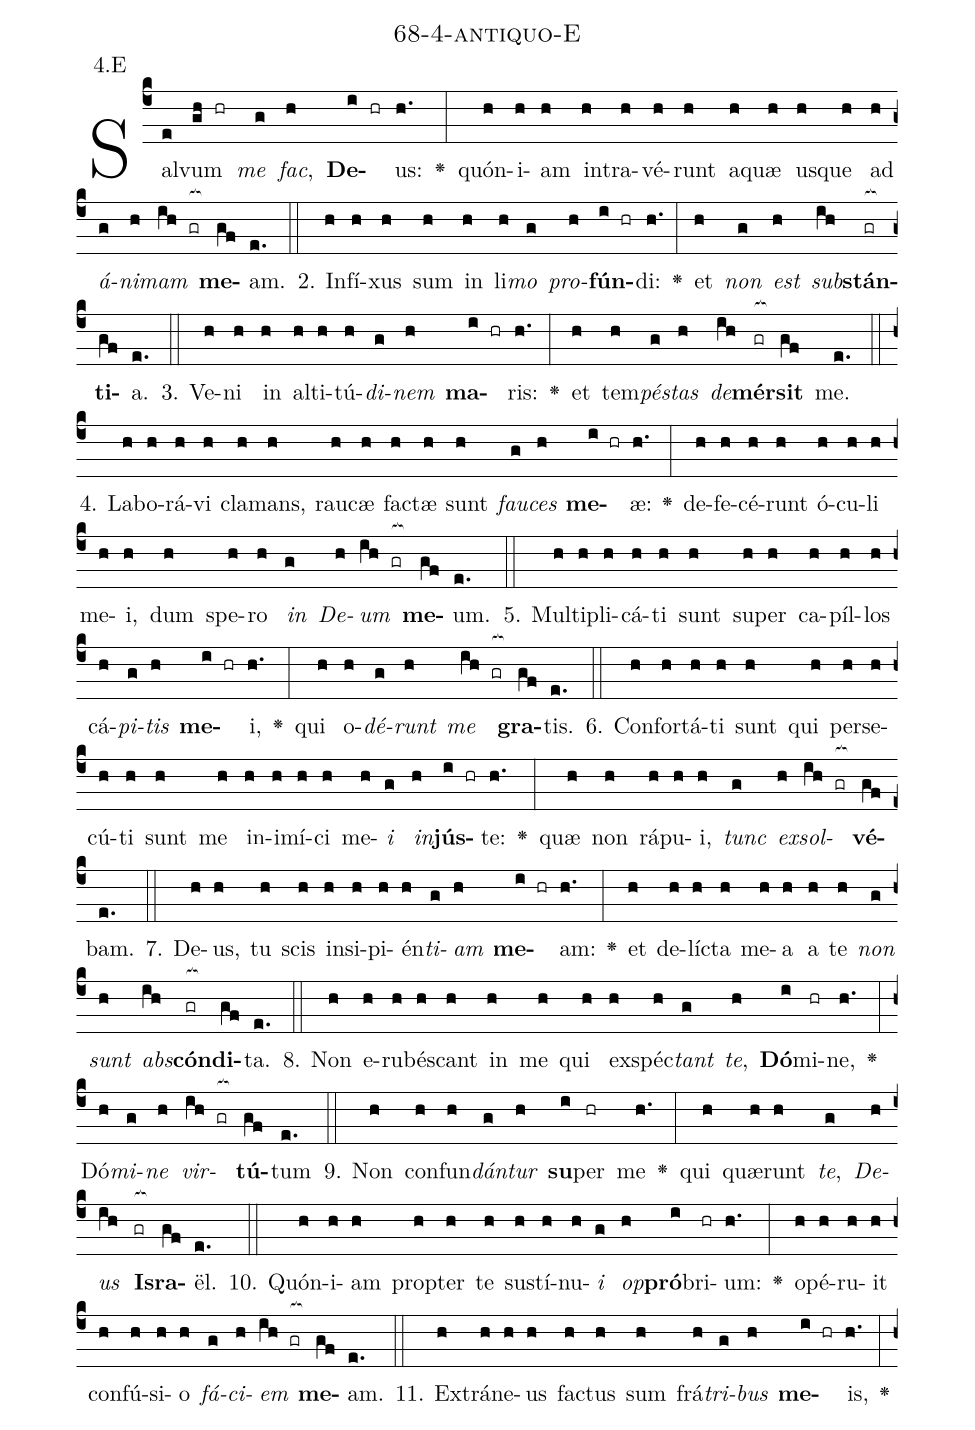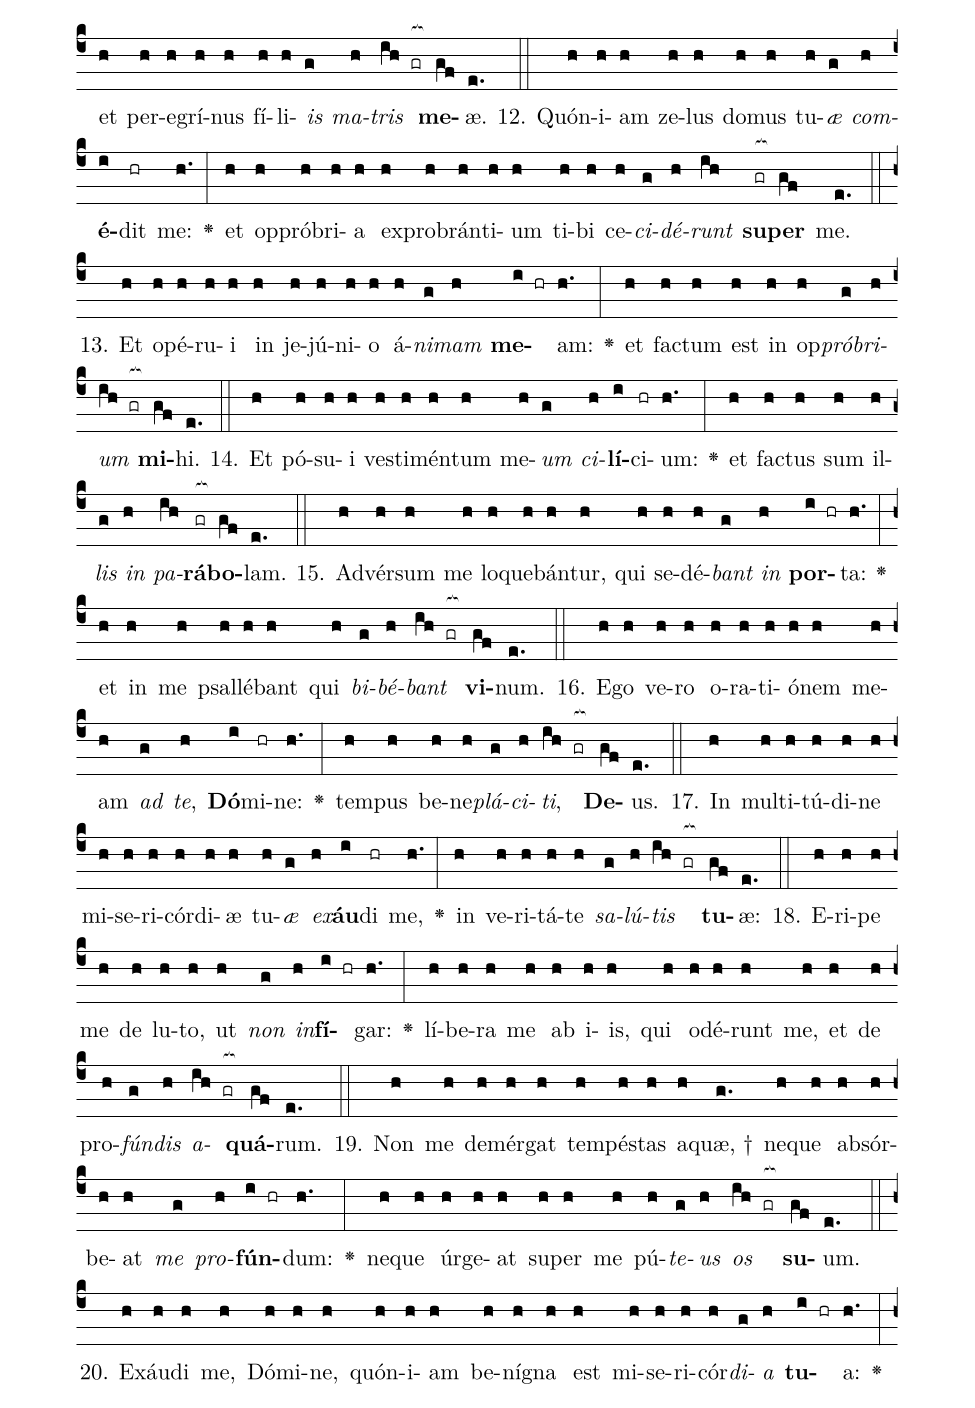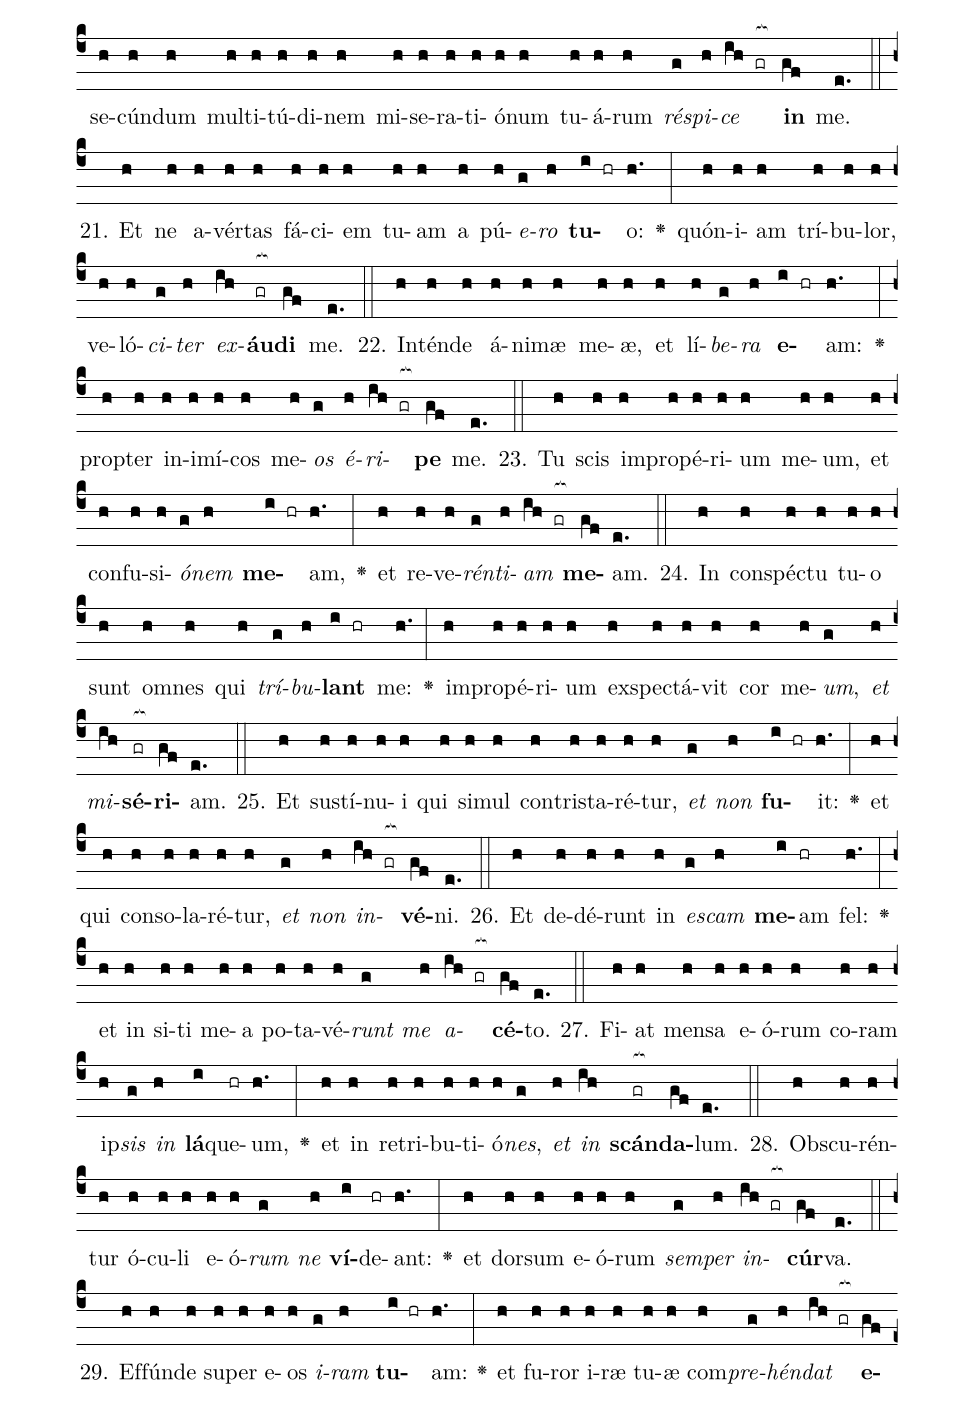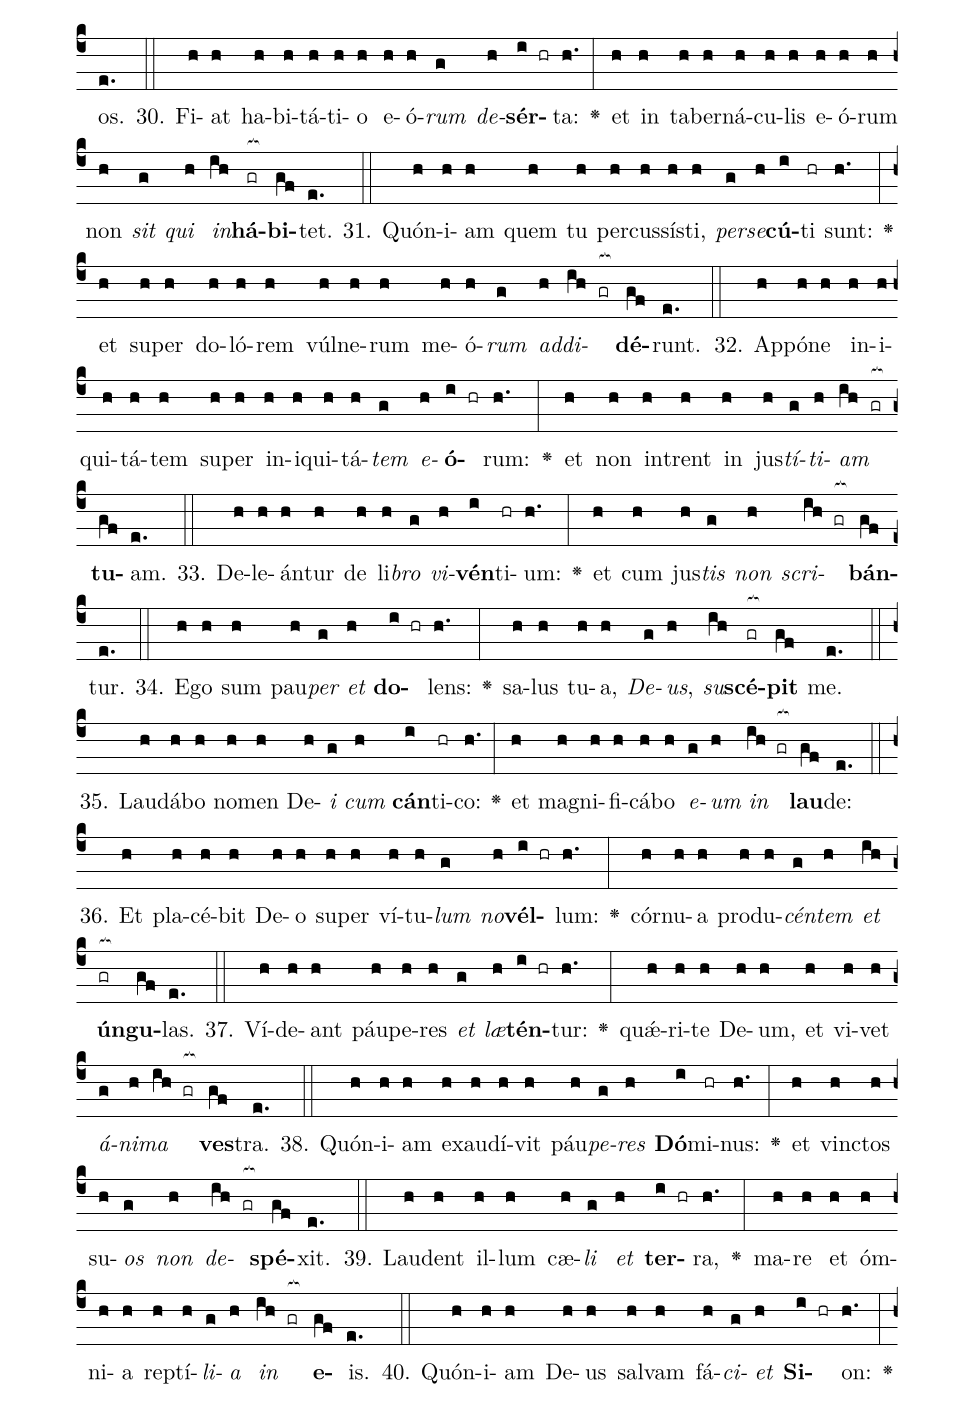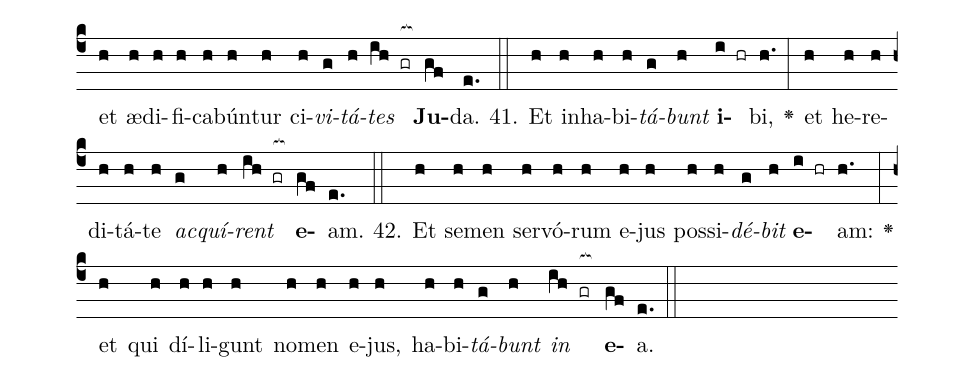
name: 68-4-antiquo-E;
annotation: 4.E;
%%
(c4)Sal(e)vum(gh hr) <i>me</i>(g) <i>fac</i>,(h) <b>De</b>(i hr)us:(h.) <v>\greheightstar</v>(:) quón(h)i(h)am(h) in(h)tra(h)vé(h)runt(h) a(h)quæ(h) us(h)que(h) ad(h) <i>á</i>(g)<i>ni</i>(h)<i>mam</i>(ih gr[ocb:1{]) <b>me</b>(gf[ocb:0}])am.(e.) (::)
2. In(h)fí(h)xus(h) sum(h) in(h) li(h)<i>mo</i>(g) <i>pro</i>(h)<b>fún</b>(i hr)di:(h.) <v>\greheightstar</v>(:) et(h) <i>non</i>(g) <i>est</i>(h) <i>sub</i>(ih)<b>stán</b>(gr[ocb:1{])<b>ti</b>(gf[ocb:0}])a.(e.) (::)
3. Ve(h)ni(h) in(h) al(h)ti(h)tú(h)<i>di</i>(g)<i>nem</i>(h) <b>ma</b>(i hr)ris:(h.) <v>\greheightstar</v>(:) et(h) tem(h)<i>pés</i>(g)<i>tas</i>(h) <i>de</i>(ih)<b>mér</b>(gr[ocb:1{])<b>sit</b>(gf[ocb:0}]) me.(e.) (::)
4. La(h)bo(h)rá(h)vi(h) cla(h)mans,(h) rau(h)cæ(h) fac(h)tæ(h) sunt(h) <i>fau</i>(g)<i>ces</i>(h) <b>me</b>(i hr)æ:(h.) <v>\greheightstar</v>(:) de(h)fe(h)cé(h)runt(h) ó(h)cu(h)li(h) me(h)i,(h) dum(h) spe(h)ro(h) <i>in</i>(g) <i>De</i>(h)<i>um</i>(ih gr[ocb:1{]) <b>me</b>(gf[ocb:0}])um.(e.) (::)
5. Mul(h)ti(h)pli(h)cá(h)ti(h) sunt(h) su(h)per(h) ca(h)píl(h)los(h) cá(h)<i>pi</i>(g)<i>tis</i>(h) <b>me</b>(i hr)i,(h.) <v>\greheightstar</v>(:) qui(h) o(h)<i>dé</i>(g)<i>runt</i>(h) <i>me</i>(ih gr[ocb:1{]) <b>gra</b>(gf[ocb:0}])tis.(e.) (::)
6. Con(h)for(h)tá(h)ti(h) sunt(h) qui(h) per(h)se(h)cú(h)ti(h) sunt(h) me(h) in(h)i(h)mí(h)ci(h) me(h)<i>i</i>(g) <i>in</i>(h)<b>jús</b>(i hr)te:(h.) <v>\greheightstar</v>(:) quæ(h) non(h) rá(h)pu(h)i,(h) <i>tunc</i>(g) <i>ex</i>(h)<i>sol</i>(ih gr[ocb:1{])<b>vé</b>(gf[ocb:0}])bam.(e.) (::)
7. De(h)us,(h) tu(h) scis(h) in(h)si(h)pi(h)én(h)<i>ti</i>(g)<i>am</i>(h) <b>me</b>(i hr)am:(h.) <v>\greheightstar</v>(:) et(h) de(h)líc(h)ta(h) me(h)a(h) a(h) te(h) <i>non</i>(g) <i>sunt</i>(h) <i>abs</i>(ih)<b>cón</b>(gr[ocb:1{])<b>di</b>(gf[ocb:0}])ta.(e.) (::)
8. Non(h) e(h)ru(h)bés(h)cant(h) in(h) me(h) qui(h) ex(h)spéc(h)<i>tant</i>(g) <i>te</i>,(h) <b>Dó</b>(i)mi(hr)ne,(h.) <v>\greheightstar</v>(:) Dó(h)<i>mi</i>(g)<i>ne</i>(h) <i>vir</i>(ih gr[ocb:1{])<b>tú</b>(gf[ocb:0}])tum(e.) (::)
9. Non(h) con(h)fun(h)<i>dán</i>(g)<i>tur</i>(h) <b>su</b>(i)per(hr) me(h.) <v>\greheightstar</v>(:) qui(h) quæ(h)runt(h) <i>te</i>,(g) <i>De</i>(h)<i>us</i>(ih) <b>Is</b>(gr[ocb:1{])<b>ra</b>(gf[ocb:0}])ël.(e.) (::)
10. Quón(h)i(h)am(h) prop(h)ter(h) te(h) sus(h)tí(h)nu(h)<i>i</i>(g) <i>op</i>(h)<b>pró</b>(i)bri(hr)um:(h.) <v>\greheightstar</v>(:) o(h)pé(h)ru(h)it(h) con(h)fú(h)si(h)o(h) <i>fá</i>(g)<i>ci</i>(h)<i>em</i>(ih gr[ocb:1{]) <b>me</b>(gf[ocb:0}])am.(e.) (::)
11. Ex(h)trá(h)ne(h)us(h) fac(h)tus(h) sum(h) frá(h)<i>tri</i>(g)<i>bus</i>(h) <b>me</b>(i hr)is,(h.) <v>\greheightstar</v>(:) et(h) per(h)e(h)grí(h)nus(h) fí(h)li(h)<i>is</i>(g) <i>ma</i>(h)<i>tris</i>(ih gr[ocb:1{]) <b>me</b>(gf[ocb:0}])æ.(e.) (::)
12. Quón(h)i(h)am(h) ze(h)lus(h) do(h)mus(h) tu(h)<i>æ</i>(g) <i>com</i>(h)<b>é</b>(i)dit(hr) me:(h.) <v>\greheightstar</v>(:) et(h) op(h)pró(h)bri(h)a(h) ex(h)pro(h)brán(h)ti(h)um(h) ti(h)bi(h) ce(h)<i>ci</i>(g)<i>dé</i>(h)<i>runt</i>(ih) <b>su</b>(gr[ocb:1{])<b>per</b>(gf[ocb:0}]) me.(e.) (::)
13. Et(h) o(h)pé(h)ru(h)i(h) in(h) je(h)jú(h)ni(h)o(h) á(h)<i>ni</i>(g)<i>mam</i>(h) <b>me</b>(i hr)am:(h.) <v>\greheightstar</v>(:) et(h) fac(h)tum(h) est(h) in(h) op(h)<i>pró</i>(g)<i>bri</i>(h)<i>um</i>(ih gr[ocb:1{]) <b>mi</b>(gf[ocb:0}])hi.(e.) (::)
14. Et(h) pó(h)su(h)i(h) ves(h)ti(h)mén(h)tum(h) me(h)<i>um</i>(g) <i>ci</i>(h)<b>lí</b>(i)ci(hr)um:(h.) <v>\greheightstar</v>(:) et(h) fac(h)tus(h) sum(h) il(h)<i>lis</i>(g) <i>in</i>(h) <i>pa</i>(ih)<b>rá</b>(gr[ocb:1{])<b>bo</b>(gf[ocb:0}])lam.(e.) (::)
15. Ad(h)vér(h)sum(h) me(h) lo(h)que(h)bán(h)tur,(h) qui(h) se(h)dé(h)<i>bant</i>(g) <i>in</i>(h) <b>por</b>(i hr)ta:(h.) <v>\greheightstar</v>(:) et(h) in(h) me(h) psal(h)lé(h)bant(h) qui(h) <i>bi</i>(g)<i>bé</i>(h)<i>bant</i>(ih gr[ocb:1{]) <b>vi</b>(gf[ocb:0}])num.(e.) (::)
16. E(h)go(h) ve(h)ro(h) o(h)ra(h)ti(h)ó(h)nem(h) me(h)am(h) <i>ad</i>(g) <i>te</i>,(h) <b>Dó</b>(i)mi(hr)ne:(h.) <v>\greheightstar</v>(:) tem(h)pus(h) be(h)ne(h)<i>plá</i>(g)<i>ci</i>(h)<i>ti</i>,(ih gr[ocb:1{]) <b>De</b>(gf[ocb:0}])us.(e.) (::)
17. In(h) mul(h)ti(h)tú(h)di(h)ne(h) mi(h)se(h)ri(h)cór(h)di(h)æ(h) tu(h)<i>æ</i>(g) <i>ex</i>(h)<b>áu</b>(i)di(hr) me,(h.) <v>\greheightstar</v>(:) in(h) ve(h)ri(h)tá(h)te(h) <i>sa</i>(g)<i>lú</i>(h)<i>tis</i>(ih gr[ocb:1{]) <b>tu</b>(gf[ocb:0}])æ:(e.) (::)
18. E(h)ri(h)pe(h) me(h) de(h) lu(h)to,(h) ut(h) <i>non</i>(g) <i>in</i>(h)<b>fí</b>(i hr)gar:(h.) <v>\greheightstar</v>(:) lí(h)be(h)ra(h) me(h) ab(h) i(h)is,(h) qui(h) o(h)dé(h)runt(h) me,(h) et(h) de(h) pro(h)<i>fún</i>(g)<i>dis</i>(h) <i>a</i>(ih gr[ocb:1{])<b>quá</b>(gf[ocb:0}])rum.(e.) (::)
19. Non(h) me(h) de(h)mér(h)gat(h) tem(h)pés(h)tas(h) a(h)quæ, †(g.) ne(h)que(h) ab(h)sór(h)be(h)at(h) <i>me</i>(g) <i>pro</i>(h)<b>fún</b>(i hr)dum:(h.) <v>\greheightstar</v>(:) ne(h)que(h) úr(h)ge(h)at(h) su(h)per(h) me(h) pú(h)<i>te</i>(g)<i>us</i>(h) <i>os</i>(ih gr[ocb:1{]) <b>su</b>(gf[ocb:0}])um.(e.) (::)
20. Ex(h)áu(h)di(h) me,(h) Dó(h)mi(h)ne,(h) quón(h)i(h)am(h) be(h)ní(h)gna(h) est(h) mi(h)se(h)ri(h)cór(h)<i>di</i>(g)<i>a</i>(h) <b>tu</b>(i hr)a:(h.) <v>\greheightstar</v>(:) se(h)cún(h)dum(h) mul(h)ti(h)tú(h)di(h)nem(h) mi(h)se(h)ra(h)ti(h)ó(h)num(h) tu(h)á(h)rum(h) <i>ré</i>(g)<i>spi</i>(h)<i>ce</i>(ih gr[ocb:1{]) <b>in</b>(gf[ocb:0}]) me.(e.) (::)
21. Et(h) ne(h) a(h)vér(h)tas(h) fá(h)ci(h)em(h) tu(h)am(h) a(h) pú(h)<i>e</i>(g)<i>ro</i>(h) <b>tu</b>(i hr)o:(h.) <v>\greheightstar</v>(:) quón(h)i(h)am(h) trí(h)bu(h)lor,(h) ve(h)ló(h)<i>ci</i>(g)<i>ter</i>(h) <i>ex</i>(ih)<b>áu</b>(gr[ocb:1{])<b>di</b>(gf[ocb:0}]) me.(e.) (::)
22. In(h)tén(h)de(h) á(h)ni(h)mæ(h) me(h)æ,(h) et(h) lí(h)<i>be</i>(g)<i>ra</i>(h) <b>e</b>(i hr)am:(h.) <v>\greheightstar</v>(:) prop(h)ter(h) in(h)i(h)mí(h)cos(h) me(h)<i>os</i>(g) <i>é</i>(h)<i>ri</i>(ih gr[ocb:1{])<b>pe</b>(gf[ocb:0}]) me.(e.) (::)
23. Tu(h) scis(h) im(h)pro(h)pé(h)ri(h)um(h) me(h)um,(h) et(h) con(h)fu(h)si(h)<i>ó</i>(g)<i>nem</i>(h) <b>me</b>(i hr)am,(h.) <v>\greheightstar</v>(:) et(h) re(h)ve(h)<i>rén</i>(g)<i>ti</i>(h)<i>am</i>(ih gr[ocb:1{]) <b>me</b>(gf[ocb:0}])am.(e.) (::)
24. In(h) con(h)spéc(h)tu(h) tu(h)o(h) sunt(h) om(h)nes(h) qui(h) <i>trí</i>(g)<i>bu</i>(h)<b>lant</b>(i hr) me:(h.) <v>\greheightstar</v>(:) im(h)pro(h)pé(h)ri(h)um(h) ex(h)spec(h)tá(h)vit(h) cor(h) me(h)<i>um</i>,(g) <i>et</i>(h) <i>mi</i>(ih)<b>sé</b>(gr[ocb:1{])<b>ri</b>(gf[ocb:0}])am.(e.) (::)
25. Et(h) sus(h)tí(h)nu(h)i(h) qui(h) si(h)mul(h) con(h)tris(h)ta(h)ré(h)tur,(h) <i>et</i>(g) <i>non</i>(h) <b>fu</b>(i hr)it:(h.) <v>\greheightstar</v>(:) et(h) qui(h) con(h)so(h)la(h)ré(h)tur,(h) <i>et</i>(g) <i>non</i>(h) <i>in</i>(ih gr[ocb:1{])<b>vé</b>(gf[ocb:0}])ni.(e.) (::)
26. Et(h) de(h)dé(h)runt(h) in(h) <i>es</i>(g)<i>cam</i>(h) <b>me</b>(i)am(hr) fel:(h.) <v>\greheightstar</v>(:) et(h) in(h) si(h)ti(h) me(h)a(h) po(h)ta(h)vé(h)<i>runt</i>(g) <i>me</i>(h) <i>a</i>(ih gr[ocb:1{])<b>cé</b>(gf[ocb:0}])to.(e.) (::)
27. Fi(h)at(h) men(h)sa(h) e(h)ó(h)rum(h) co(h)ram(h) ip(h)<i>sis</i>(g) <i>in</i>(h) <b>lá</b>(i)que(hr)um,(h.) <v>\greheightstar</v>(:) et(h) in(h) re(h)tri(h)bu(h)ti(h)ó(h)<i>nes</i>,(g) <i>et</i>(h) <i>in</i>(ih) <b>scán</b>(gr[ocb:1{])<b>da</b>(gf[ocb:0}])lum.(e.) (::)
28. Obs(h)cu(h)rén(h)tur(h) ó(h)cu(h)li(h) e(h)ó(h)<i>rum</i>(g) <i>ne</i>(h) <b>ví</b>(i)de(hr)ant:(h.) <v>\greheightstar</v>(:) et(h) dor(h)sum(h) e(h)ó(h)rum(h) <i>sem</i>(g)<i>per</i>(h) <i>in</i>(ih gr[ocb:1{])<b>cúr</b>(gf[ocb:0}])va.(e.) (::)
29. Ef(h)fún(h)de(h) su(h)per(h) e(h)os(h) <i>i</i>(g)<i>ram</i>(h) <b>tu</b>(i hr)am:(h.) <v>\greheightstar</v>(:) et(h) fu(h)ror(h) i(h)ræ(h) tu(h)æ(h) com(h)<i>pre</i>(g)<i>hén</i>(h)<i>dat</i>(ih gr[ocb:1{]) <b>e</b>(gf[ocb:0}])os.(e.) (::)
30. Fi(h)at(h) ha(h)bi(h)tá(h)ti(h)o(h) e(h)ó(h)<i>rum</i>(g) <i>de</i>(h)<b>sér</b>(i hr)ta:(h.) <v>\greheightstar</v>(:) et(h) in(h) ta(h)ber(h)ná(h)cu(h)lis(h) e(h)ó(h)rum(h) non(h) <i>sit</i>(g) <i>qui</i>(h) <i>in</i>(ih)<b>há</b>(gr[ocb:1{])<b>bi</b>(gf[ocb:0}])tet.(e.) (::)
31. Quón(h)i(h)am(h) quem(h) tu(h) per(h)cus(h)sís(h)ti,(h) <i>per</i>(g)<i>se</i>(h)<b>cú</b>(i)ti(hr) sunt:(h.) <v>\greheightstar</v>(:) et(h) su(h)per(h) do(h)ló(h)rem(h) vúl(h)ne(h)rum(h) me(h)ó(h)<i>rum</i>(g) <i>ad</i>(h)<i>di</i>(ih gr[ocb:1{])<b>dé</b>(gf[ocb:0}])runt.(e.) (::)
32. Ap(h)pó(h)ne(h) in(h)i(h)qui(h)tá(h)tem(h) su(h)per(h) in(h)i(h)qui(h)tá(h)<i>tem</i>(g) <i>e</i>(h)<b>ó</b>(i hr)rum:(h.) <v>\greheightstar</v>(:) et(h) non(h) in(h)trent(h) in(h) jus(h)<i>tí</i>(g)<i>ti</i>(h)<i>am</i>(ih gr[ocb:1{]) <b>tu</b>(gf[ocb:0}])am.(e.) (::)
33. De(h)le(h)án(h)tur(h) de(h) li(h)<i>bro</i>(g) <i>vi</i>(h)<b>vén</b>(i)ti(hr)um:(h.) <v>\greheightstar</v>(:) et(h) cum(h) jus(h)<i>tis</i>(g) <i>non</i>(h) <i>scri</i>(ih gr[ocb:1{])<b>bán</b>(gf[ocb:0}])tur.(e.) (::)
34. E(h)go(h) sum(h) pau(h)<i>per</i>(g) <i>et</i>(h) <b>do</b>(i hr)lens:(h.) <v>\greheightstar</v>(:) sa(h)lus(h) tu(h)a,(h) <i>De</i>(g)<i>us</i>,(h) <i>su</i>(ih)<b>scé</b>(gr[ocb:1{])<b>pit</b>(gf[ocb:0}]) me.(e.) (::)
35. Lau(h)dá(h)bo(h) no(h)men(h) De(h)<i>i</i>(g) <i>cum</i>(h) <b>cán</b>(i)ti(hr)co:(h.) <v>\greheightstar</v>(:) et(h) ma(h)gni(h)fi(h)cá(h)bo(h) <i>e</i>(g)<i>um</i>(h) <i>in</i>(ih gr[ocb:1{]) <b>lau</b>(gf[ocb:0}])de:(e.) (::)
36. Et(h) pla(h)cé(h)bit(h) De(h)o(h) su(h)per(h) ví(h)tu(h)<i>lum</i>(g) <i>no</i>(h)<b>vél</b>(i hr)lum:(h.) <v>\greheightstar</v>(:) cór(h)nu(h)a(h) pro(h)du(h)<i>cén</i>(g)<i>tem</i>(h) <i>et</i>(ih) <b>ún</b>(gr[ocb:1{])<b>gu</b>(gf[ocb:0}])las.(e.) (::)
37. Ví(h)de(h)ant(h) páu(h)pe(h)res(h) <i>et</i>(g) <i>læ</i>(h)<b>tén</b>(i hr)tur:(h.) <v>\greheightstar</v>(:) quǽ(h)ri(h)te(h) De(h)um,(h) et(h) vi(h)vet(h) <i>á</i>(g)<i>ni</i>(h)<i>ma</i>(ih gr[ocb:1{]) <b>ves</b>(gf[ocb:0}])tra.(e.) (::)
38. Quón(h)i(h)am(h) ex(h)au(h)dí(h)vit(h) páu(h)<i>pe</i>(g)<i>res</i>(h) <b>Dó</b>(i)mi(hr)nus:(h.) <v>\greheightstar</v>(:) et(h) vinc(h)tos(h) su(h)<i>os</i>(g) <i>non</i>(h) <i>de</i>(ih gr[ocb:1{])<b>spé</b>(gf[ocb:0}])xit.(e.) (::)
39. Lau(h)dent(h) il(h)lum(h) cæ(h)<i>li</i>(g) <i>et</i>(h) <b>ter</b>(i hr)ra,(h.) <v>\greheightstar</v>(:) ma(h)re(h) et(h) óm(h)ni(h)a(h) rep(h)tí(h)<i>li</i>(g)<i>a</i>(h) <i>in</i>(ih gr[ocb:1{]) <b>e</b>(gf[ocb:0}])is.(e.) (::)
40. Quón(h)i(h)am(h) De(h)us(h) sal(h)vam(h) fá(h)<i>ci</i>(g)<i>et</i>(h) <b>Si</b>(i hr)on:(h.) <v>\greheightstar</v>(:) et(h) æ(h)di(h)fi(h)ca(h)bún(h)tur(h) ci(h)<i>vi</i>(g)<i>tá</i>(h)<i>tes</i>(ih gr[ocb:1{]) <b>Ju</b>(gf[ocb:0}])da.(e.) (::)
41. Et(h) in(h)ha(h)bi(h)<i>tá</i>(g)<i>bunt</i>(h) <b>i</b>(i hr)bi,(h.) <v>\greheightstar</v>(:) et(h) he(h)re(h)di(h)tá(h)te(h) <i>ac</i>(g)<i>quí</i>(h)<i>rent</i>(ih gr[ocb:1{]) <b>e</b>(gf[ocb:0}])am.(e.) (::)
42. Et(h) se(h)men(h) ser(h)vó(h)rum(h) e(h)jus(h) pos(h)si(h)<i>dé</i>(g)<i>bit</i>(h) <b>e</b>(i hr)am:(h.) <v>\greheightstar</v>(:) et(h) qui(h) dí(h)li(h)gunt(h) no(h)men(h) e(h)jus,(h) ha(h)bi(h)<i>tá</i>(g)<i>bunt</i>(h) <i>in</i>(ih gr[ocb:1{]) <b>e</b>(gf[ocb:0}])a.(e.) (::)
